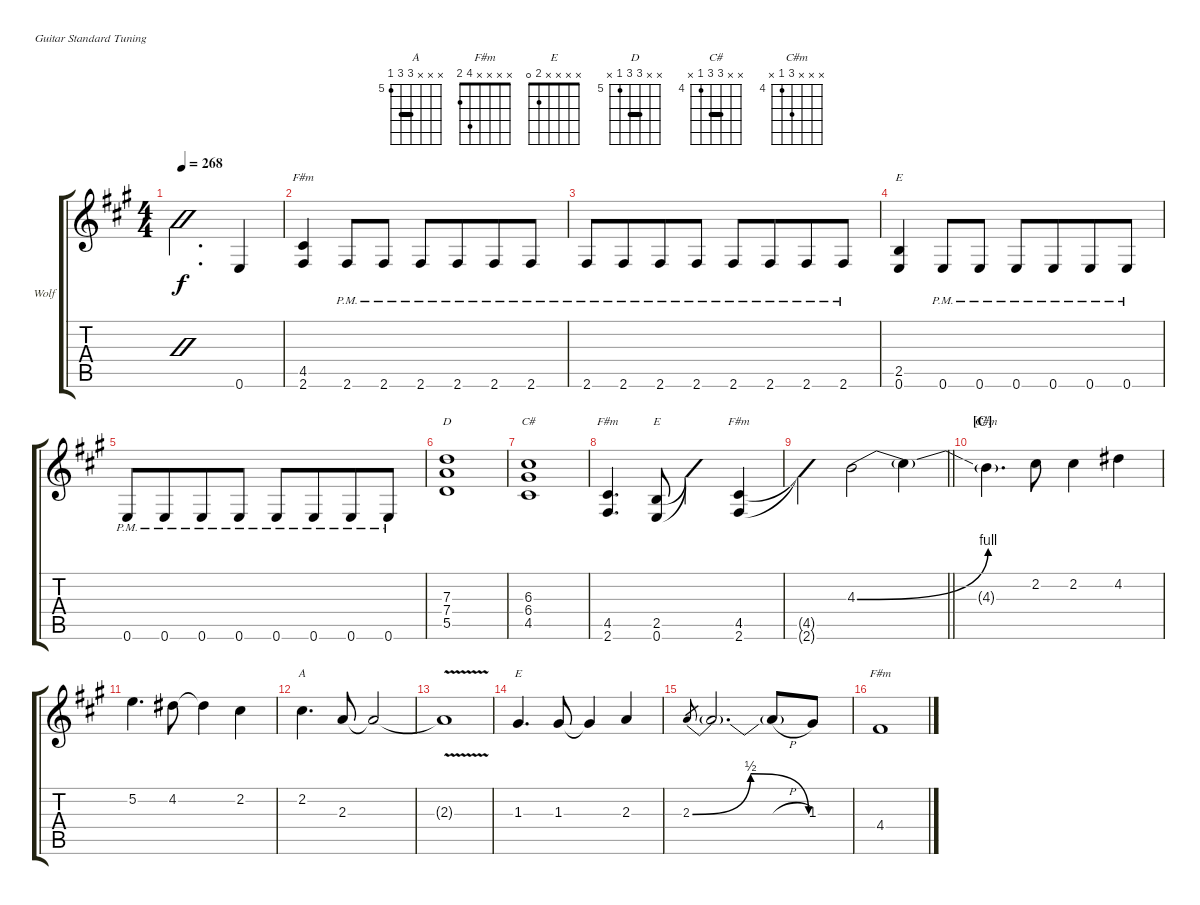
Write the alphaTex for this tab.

\defaultSystemsLayout 4
\bracketExtendMode groupsimilarinstruments
\firstSystemTrackNameOrientation horizontal
\otherSystemsTrackNameOrientation horizontal
\track ("Wolf Hoffmann (1)" "Wolf") {instrument distortionguitar}
\staff {score tabs}
\tuning (E4 B3 G3 D3 A2 E2)
\chord ("A" x x x 7 7 5) {firstfret 5 barre 7}
\chord ("F#m" x x x 4 4 2) {barre 4}
\chord ("E" x x x x 2 0)
\chord ("D" x x 7 7 5 x) {firstfret 5 barre 7}
\chord ("C#" x x 6 6 4 x) {firstfret 4 barre 6}
\chord ("F#m" x x x x 4 2)
\chord ("C#m" x x x 6 4 x) {firstfret 4}
\ts (4 4)
\tempo 268
\clef g2
\ks a
(4.5{t} 2.6{t}).2{d dy f slashed} 0.6.4 |
(2.6 4.5).4{ch "F#m"} 2.6{pm}.8 2.6{pm}.8 2.6{pm}.8{beam merge} 2.6{pm}.8{beam merge} 2.6{pm}.8{beam merge} 2.6{pm}.8 |
2.6{pm}.8{beam merge} 2.6{pm}.8{beam merge} 2.6{pm}.8{beam merge} 2.6{pm}.8 2.6{pm}.8{beam merge} 2.6{pm}.8{beam merge} 2.6{pm}.8{beam merge} 2.6{pm}.8 |
(0.6 2.5).4{ch "E"} 0.6{pm}.8 0.6{pm}.8 0.6{pm}.8{beam merge} 0.6{pm}.8{beam merge} 0.6{pm}.8{beam merge} 0.6{pm}.8 |
0.6{pm}.8{beam merge} 0.6{pm}.8{beam merge} 0.6{pm}.8{beam merge} 0.6{pm}.8{beam split} 0.6{pm}.8{beam merge} 0.6{pm}.8{beam merge} 0.6{pm}.8{beam merge} 0.6{pm}.8 |
(7.4 5.5 7.3).1{ch "D"} |
(4.5 6.4 6.3).1{ch "C#"} |
(2.6 4.5).4{d ch "F#m"} (0.6 2.5).8{ch "E"} (0.6{t} 2.5{t}).4{slashed} (2.6 4.5).4{ch "F#m"} |
\barLineRight lightlight
(2.6{t} 4.5{t}).4{slashed} 4.3{be (bend 0 0 59.4 4)}.2 4.3{t}.4 |
\section ("C" "")
4.3{be (hold 0 0 60 0) t}.4{d ch "C#m"} 2.2.8 2.2.4 4.2.4 |
5.2.4{d} 4.2.8 4.2{t}.4 2.2.4 |
2.2.4{d ch "A"} 2.3.8 2.3{t}.2 |
2.3{v t}.1 |
1.3.4{d ch "E"} 1.3.8 1.3{t}.4 2.3.4 |
2.3{be (bendrelease 0 0 36 2 36 2 59.4 0)}.8{gr} 2.3{t}.2{d} 2.3{h t}.8 1.3.8 |
4.4.1{ch "F#m"}
